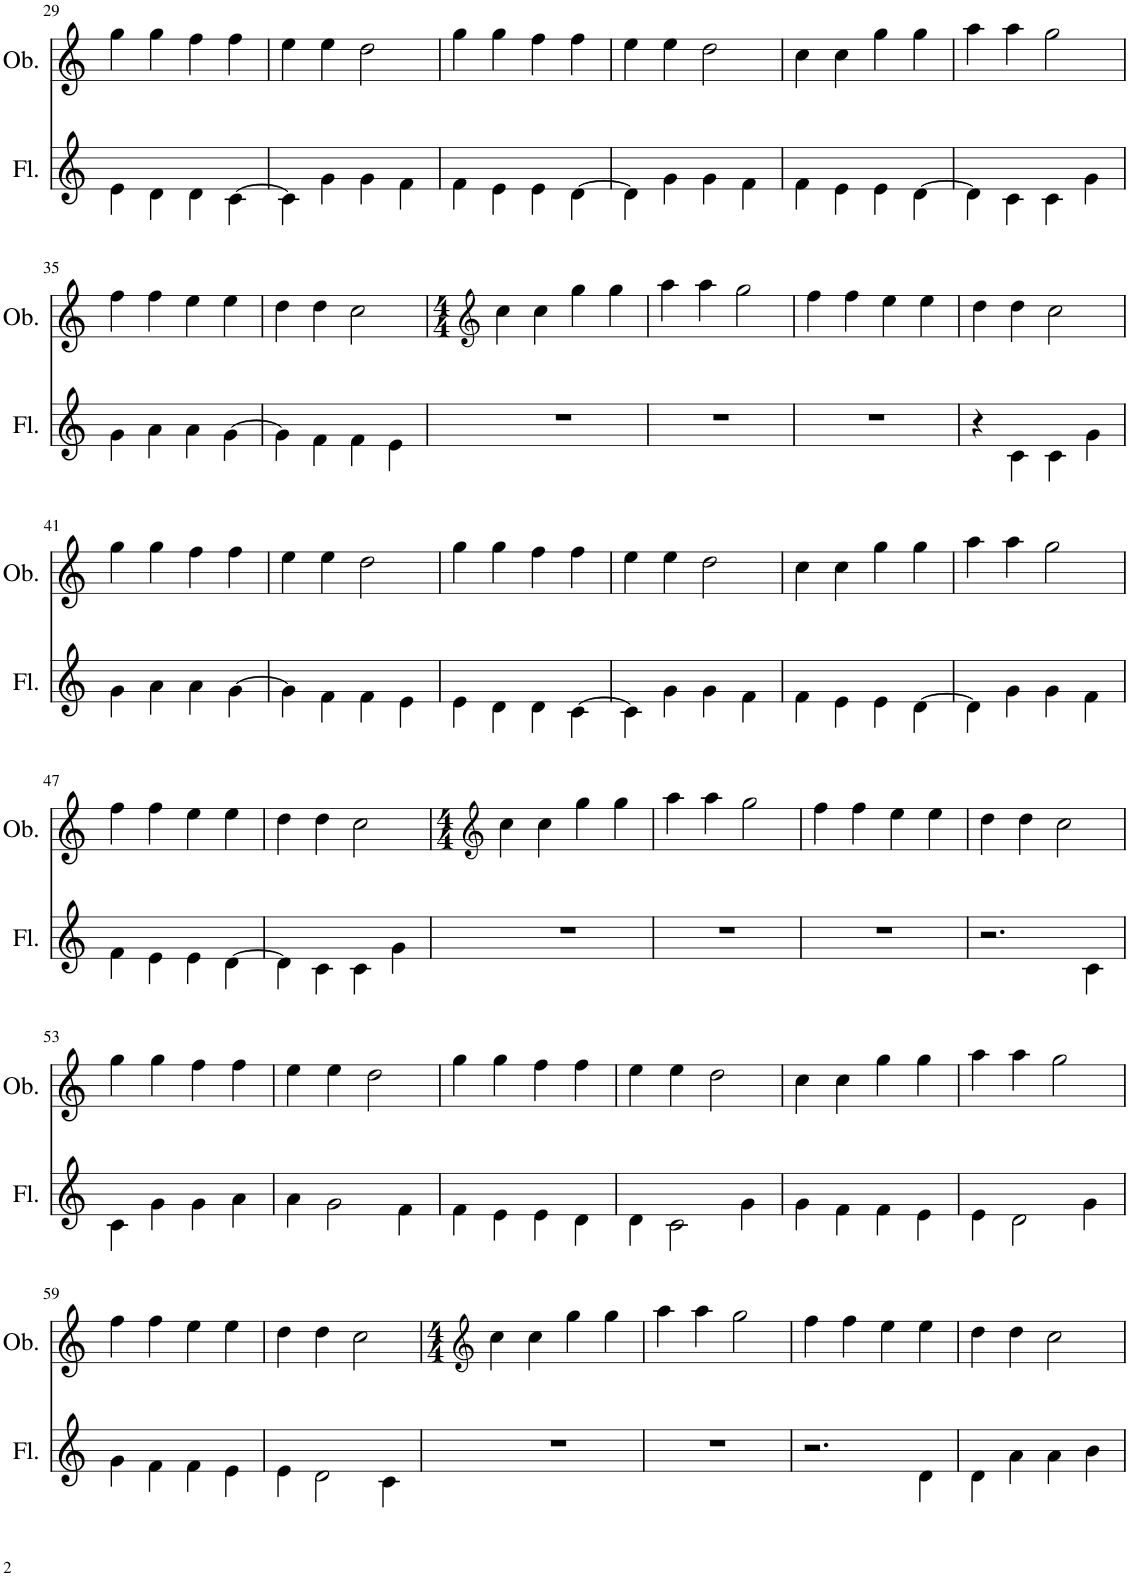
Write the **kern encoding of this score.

**kern	**kern
*part2	*part1
*staff2	*staff1
*I"Flute	*I"Oboe
*I'Fl.	*I'Ob.
!!LO:PB:g=z
*clefG2	*clefG2
*k[]	*k[]
*M4/4	*M4/4
=29	=29
4e\	4gg\
4d\	4gg\
4d\	4ff\
[4c\	4ff\
=30	=30
4c\]	4ee\
4g\	4ee\
4g\	2dd\
4f\	.
=31	=31
4f\	4gg\
4e\	4gg\
4e\	4ff\
[4d\	4ff\
=32	=32
4d\]	4ee\
4g\	4ee\
4g\	2dd\
4f\	.
=33	=33
4f\	4cc\
4e\	4cc\
4e\	4gg\
[4d\	4gg\
=34	=34
4d\]	4aa\
4c\	4aa\
4c\	2gg\
4g\	.
!!LO:LB:g=z
=35	=35
4g\	4ff\
4a\	4ff\
4a\	4ee\
[4g\	4ee\
=36	=36
4g\]	4dd\
4f\	4dd\
4f\	2cc\
4e\	.
=37	=37
*	*clefG2
*	*M4/4
1r	4cc\
.	4cc\
.	4gg\
.	4gg\
=38	=38
1r	4aa\
.	4aa\
.	2gg\
=39	=39
1r	4ff\
.	4ff\
.	4ee\
.	4ee\
=40	=40
4r	4dd\
4c\	4dd\
4c\	2cc\
4g\	.
!!LO:LB:g=z
=41	=41
4g\	4gg\
4a\	4gg\
4a\	4ff\
[4g\	4ff\
=42	=42
4g\]	4ee\
4f\	4ee\
4f\	2dd\
4e\	.
=43	=43
4e\	4gg\
4d\	4gg\
4d\	4ff\
[4c\	4ff\
=44	=44
4c\]	4ee\
4g\	4ee\
4g\	2dd\
4f\	.
=45	=45
4f\	4cc\
4e\	4cc\
4e\	4gg\
[4d\	4gg\
=46	=46
4d\]	4aa\
4g\	4aa\
4g\	2gg\
4f\	.
!!LO:LB:g=z
=47	=47
4f\	4ff\
4e\	4ff\
4e\	4ee\
[4d\	4ee\
=48	=48
4d\]	4dd\
4c\	4dd\
4c\	2cc\
4g\	.
=49	=49
*	*clefG2
*	*M4/4
1r	4cc\
.	4cc\
.	4gg\
.	4gg\
=50	=50
1r	4aa\
.	4aa\
.	2gg\
=51	=51
1r	4ff\
.	4ff\
.	4ee\
.	4ee\
=52	=52
2.r	4dd\
.	4dd\
.	2cc\
4c\	.
!!LO:LB:g=z
=53	=53
4c\	4gg\
4g\	4gg\
4g\	4ff\
4a\	4ff\
=54	=54
4a\	4ee\
2g\	4ee\
.	2dd\
4f\	.
=55	=55
4f\	4gg\
4e\	4gg\
4e\	4ff\
4d\	4ff\
=56	=56
4d\	4ee\
2c\	4ee\
.	2dd\
4g\	.
=57	=57
4g\	4cc\
4f\	4cc\
4f\	4gg\
4e\	4gg\
=58	=58
4e\	4aa\
2d\	4aa\
.	2gg\
4g\	.
!!LO:LB:g=z
=59	=59
4g\	4ff\
4f\	4ff\
4f\	4ee\
4e\	4ee\
=60	=60
4e\	4dd\
2d\	4dd\
.	2cc\
4c\	.
=61	=61
*	*clefG2
*	*M4/4
1r	4cc\
.	4cc\
.	4gg\
.	4gg\
=62	=62
1r	4aa\
.	4aa\
.	2gg\
=63	=63
2.r	4ff\
.	4ff\
.	4ee\
4d\	4ee\
=64	=64
4d\	4dd\
4a\	4dd\
4a\	2cc\
4b\	.
=	=
*-	*-
